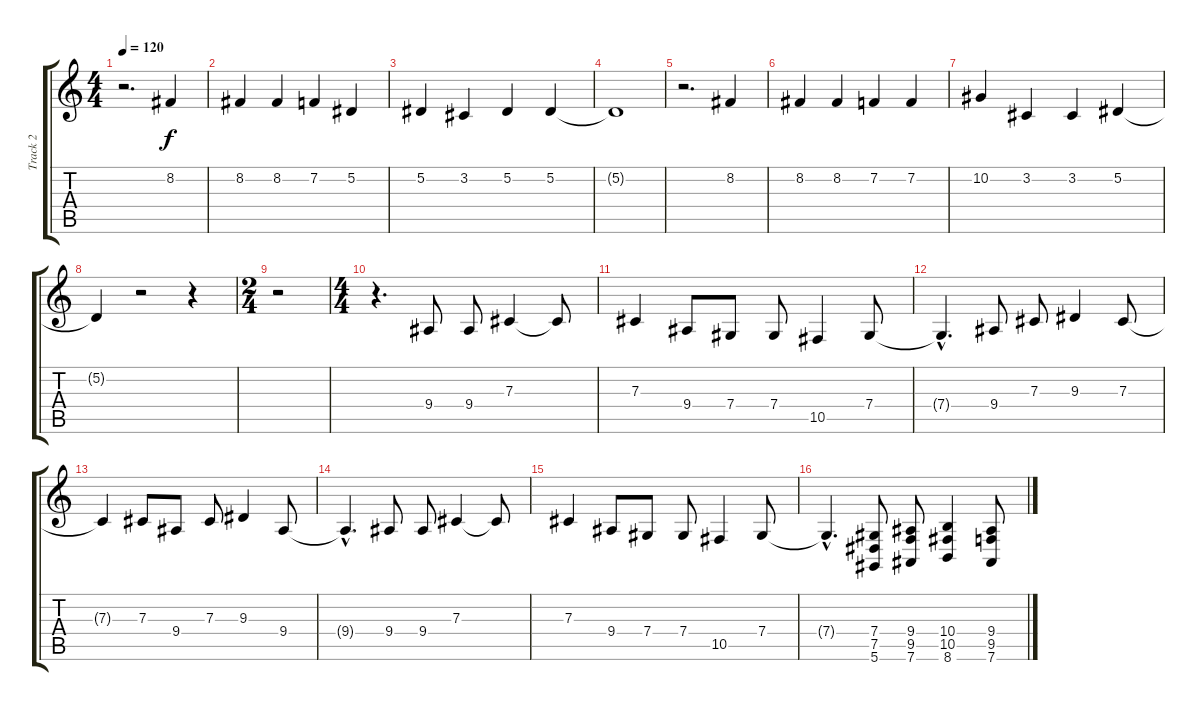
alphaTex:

\track ("Track 2" "Track 2") {instrument lead2sawtooth}
\staff {score tabs}
\tuning (Eb4 Bb3 Gb3 Db3 Ab2 Eb2) {hide}
\ts (4 4)
\tempo 120
\clef g2
\ks c
r.2{d dy f} 8.2.4 |
8.2.4 8.2.4 7.2.4 5.2.4 |
5.2.4 3.2.4 5.2.4 5.2.4 |
5.2{t}.1 |
r.2{d} 8.2.4 |
8.2.4 8.2.4 7.2.4 7.2.4 |
10.2.4 3.2.4 3.2.4 5.2.4 |
5.2{t}.4 r.2 r.4 |
\ts (2 4)
r.2 |
\ts (4 4)
r.4{d} 9.4.8 9.4.8 7.3.4 7.3{t}.8 |
7.3.4 9.4.8 7.4.8 7.4.8 10.5.4 7.4.8 |
7.4{hac t}.4{d} 9.4.8 7.3.8 9.3.4 7.3.8 |
7.3{t}.4 7.3.8 9.4.8 7.3.8 9.3.4 9.4.8 |
9.4{hac t}.4{d} 9.4.8 9.4.8 7.3.4 7.3{t}.8 |
7.3.4 9.4.8 7.4.8 7.4.8 10.5.4 7.4.8 |
7.4{hac t}.4{d} (7.4 7.5 5.6).8 (9.4 9.5 7.6).8 (10.4 10.5 8.6).4 (9.4 9.5 7.6).8
